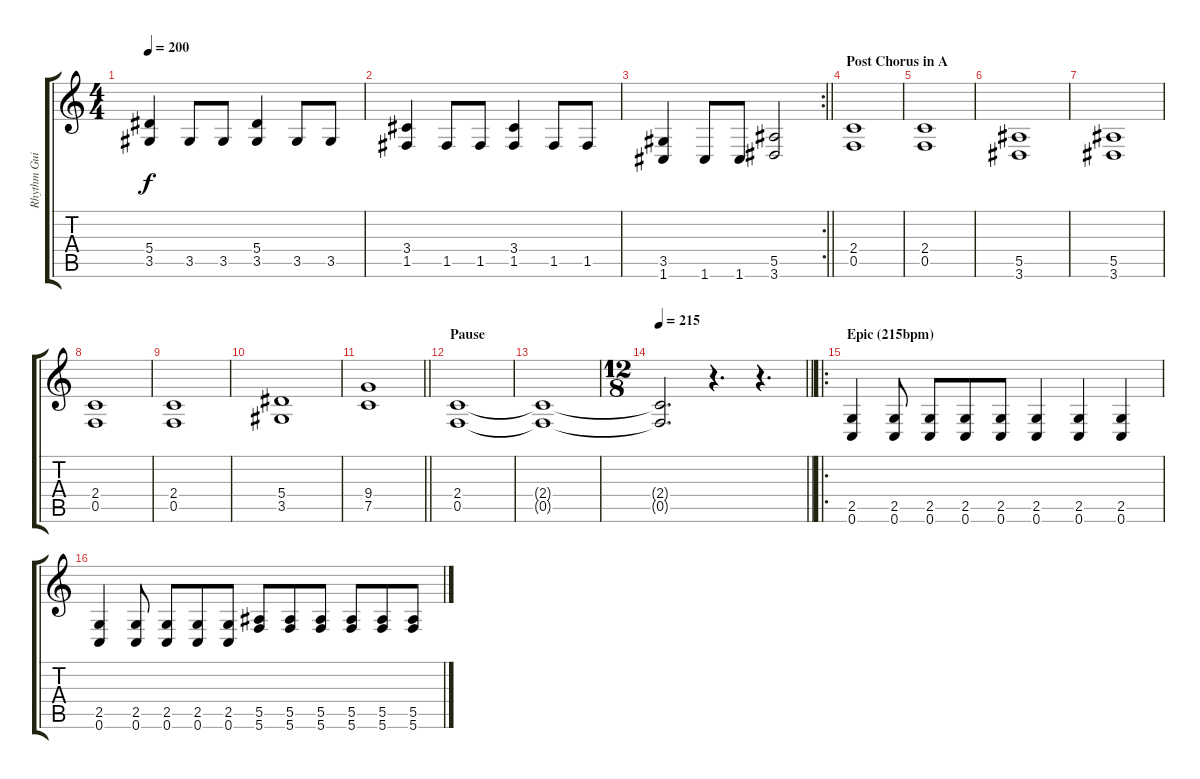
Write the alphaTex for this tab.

\track ("Rhythm Guitar" "Rhythm Gui") {instrument distortionguitar}
\staff {score tabs}
\tuning (C4 G3 Eb3 Bb2 F2 C2) {hide}
\ts (4 4)
\tempo 200
\clef g2
\ks c
(5.4 3.5).4{dy f} 3.5.8 3.5.8 (5.4 3.5).4 3.5.8 3.5.8 |
(3.4 1.5).4 1.5.8 1.5.8 (3.4 1.5).4 1.5.8 1.5.8 |
\rc 2
\barLineRight lightlight
(3.5 1.6).4 1.6.8 1.6.8 (5.5 3.6).2 |
\section ("" "Post Chorus in A")
(2.4 0.5).1 |
(2.4 0.5).1 |
(5.5 3.6).1 |
(5.5 3.6).1 |
(2.4 0.5).1 |
(2.4 0.5).1 |
(5.4 3.5).1 |
\barLineRight lightlight
(9.4 7.5).1 |
\section ("" "Pause")
(2.4 0.5).1 |
(2.4{t} 0.5{t}).1 |
\ts (12 8)
\tempo 215
\barLineRight lightlight
(2.4{t} 0.5{t}).2{d} r.4{d} r.4{d} |
\ro
\section ("" "Epic (215bpm)")
(2.5 0.6).4 (2.5 0.6).8 (2.5 0.6).8 (2.5 0.6).8 (2.5 0.6).8 (2.5 0.6).4 (2.5 0.6).4 (2.5 0.6).4 |
(2.5 0.6).4 (2.5 0.6).8 (2.5 0.6).8 (2.5 0.6).8 (2.5 0.6).8 (5.5 5.6).8 (5.5 5.6).8 (5.5 5.6).8 (5.5 5.6).8 (5.5 5.6).8 (5.5 5.6).8
